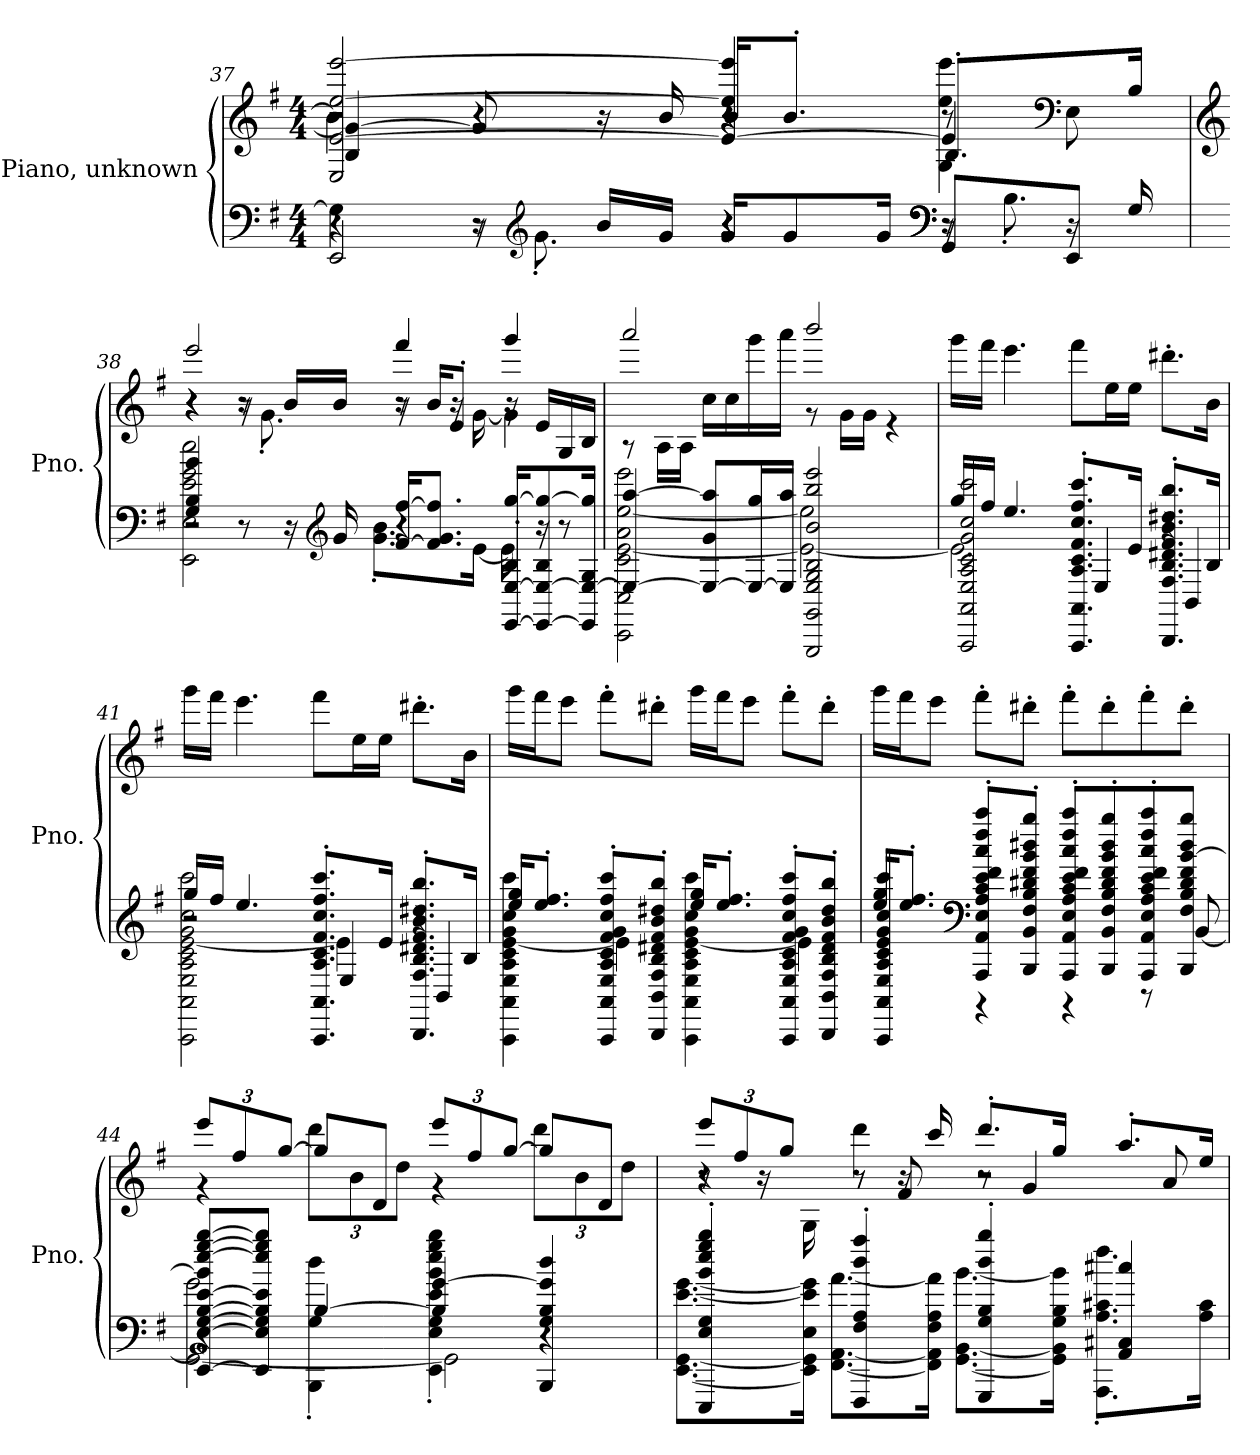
**kern	**kern
*part1	*part1
*staff2	*staff1
*I"Piano, unknown	*
*I'Pno.	*
*clefF4	*clefG2
*k[f#]	*k[f#]
*M4/4	*M4/4
=37	=37
*^	*^
*	*^	*	*^
*	*	*	*	*	*^
4r	4G\]	2EE/	2E/ [2e/ [2ee/ [2eee/	4b\]	4B/ 4g/_	2r
8r	16r	.	.	4r	8g/]	.
*clefG2	*	*	*	*	*	*
.	8.g'\	.	.	.	.	.
16b/LL	.	.	.	.	16r	.
16g/JJ	.	.	.	.	16b/	.
16g/KL	4r	4r	4e/_ 4ee/] 4eee/]	4r	16b/KL	4r
8g/	.	.	.	.	8.b'/J	.
16g/Jk	.	.	.	.	.	.
*clefF4	*	*	*	*	*	*
8r	16r	8GG/L	4e/]	4G\ 4ee\ 4eee\	8.B'/L	8r
.	8.B'\	.	.	.	.	.
*	*	*	*clefF4	*	*	*
16r	.	8EE/J	.	.	.	8E\
16G/	.	.	.	.	16B/Jk	.
*	*	*	*v	*v	*v	*v
!!LO:LB:g=z
=38	=38	=38	=38
*	*	*	*clefG2
*	*	*	*^
*	*	*	*	*^
4G/ 4B/ 4b/	2EE\ 2E\ 2e\ 2g\ 2ee\	2r	2eee/	4r	4r
8r	.	.	.	16r	8r
.	.	.	.	8.g'\	.
16r	.	.	.	.	16b/LL
*clefG2	*	*	*	*	*
16g/	.	.	.	.	16b/JJ
[16f#/ [16ff#/KL	8.g\' 8.b\'L	4r	4fff#/	8r	16r
8.f#/] 8.g/ 8.ff#/]J	.	.	.	.	16b/KL
.	.	.	.	16r	8e'/J
.	[16e\Jk	.	.	[16g\	.
[16EE/ [16E/ [16gg/KL	16e\]	4B'/	4ggg/	4g\]	16r
8EE/_ 8E/_ 8B/ 8gg/_	16r	.	.	.	16e/LL
.	8r	.	.	.	16G/
16EE/] 16E/_ 16G/ 16gg/]Jk	.	.	.	.	16B/JJ
*	*v	*v	*	*	*
*	*	*	*v	*v
=39	=39	=39	=39
4E/_ [4aa/	2CC\ 2C\ 2c\ [2e\ 2a\ [2ee\ 2eee\	2aaa/	8r
.	.	.	16A\LL
.	.	.	16A\JJ
8E/_ 8g/ 8aa/]L	.	.	16cc\LL
.	.	.	16cc\
16E/_ 16gg/L	.	.	16ggg\
16E/] 16aa/JJ	.	.	16aaa\JJ
2GGG/ 2GG/ 2E/ 2G/ 2B/ 2b/ 2bb/ 2eee/	2e\_ 2ee\]	2bbb/	8r
.	.	.	16g\LL
.	.	.	16g\JJ
.	.	.	4r
*	*	*v	*v
=40	=40	=40
*	*^	*
16gg/LL	2.e\]	2AAA/ 2AA/ 2E/ 2A/ 2c/ 2g/ 2cc/ 2ccc/	16ggg\LL
16ff#/JJ	.	.	16fff#\JJ
4.ee/	.	.	4.eee\
8.AAA/' 8.AA/' 8.A/' 8.c/' 8.f#/' 8.cc/' 8.ff#/' 8.ccc/'L	.	4E/	8fff#\L
.	.	.	16ee\L
16e/Jk	.	.	16ee\JJ
8.BBB/' 8.F#/' 8.B/' 8.d#X/' 8.f#/' 8.b/' 8.dd#X/' 8.bb/'L	4r	4BB/	8.ddd#X'\L
16B/Jk	.	.	16b\Jk
!!LO:PB:g=z
=41	=41	=41	=41
16gg/LL	2AAA\ 2AA\ 2E\ 2A\ 2c\ [2e\ 2g\ 2cc\ 2ccc\	2r	16ggg\LL
16ff#/JJ	.	.	16fff#\JJ
4.ee/	.	.	4.eee\
8.AAA/' 8.AA/' 8.A/' 8.c/' 8.f#/' 8.cc/' 8.ff#/' 8.ccc/'L	4e\]	4E/	8fff#\L
.	.	.	16ee\L
16e/Jk	.	.	16ee\JJ
8.BBB/' 8.F#/' 8.B/' 8.d#X/' 8.f#/' 8.b/' 8.dd#X/' 8.bb/'L	4r	4BB/	8.ddd#X'\L
16B/Jk	.	.	16b\Jk
*	*v	*v	*
=42	=42	=42
16ee/ 16gg/KL	4AAA\ 4AA\ 4E\ 4A\ 4c\ [4e\ 4g\ 4cc\ 4ccc\	16ggg\LL
8.ee/' 8.ff#/'J	.	16fff#\J
.	.	8eee\J
8AAA/' 8AA/' 8E/' 8A/' 8c/' 8f#/' 8g/' 8cc/' 8ff#/' 8ccc/'L	4e\]	8fff#'\L
8BBB/' 8BB/' 8F#/' 8B/' 8d#X/' 8f#/' 8b/' 8dd#X/' 8bb/'J	.	8ddd#X'\J
16ee/ 16gg/KL	4AAA\ 4AA\ 4E\ 4A\ 4c\ [4e\ 4g\ 4cc\ 4ccc\	16ggg\LL
8.ee/' 8.ff#/'J	.	16fff#\J
.	.	8eee\J
8AAA/' 8AA/' 8E/' 8A/' 8c/' 8f#/' 8g/' 8cc/' 8ff#/' 8ccc/'L	4e\]	8fff#'\L
8BBB/' 8BB/' 8F#/' 8B/' 8d#/' 8f#/' 8b/' 8dd#/' 8bb/'J	.	8ddd#'\J
!!LO:LB:g=z
=43	=43	=43
16ee/ 16gg/KL	4AAA/ 4AA/ 4E/ 4A/ 4c/ 4e/ 4g/ 4cc/ 4ccc/	16ggg\LL
8.ee/' 8.ff#/'J	.	16fff#\J
.	.	8eee\J
*clefF4	*	*
8AAA/' 8AA/' 8E/' 8A/' 8c/' 8e/' 8f#/' 8cc/' 8ff#/' 8ccc/'L	4r	8fff#'\L
8BBB/' 8BB/' 8F#/' 8B/' 8d#X/' 8f#/' 8b/' 8dd#X/' 8bb/'J	.	8ddd#X'\J
8AAA/' 8AA/' 8E/' 8A/' 8c/' 8e/' 8f#/' 8cc/' 8ff#/' 8ccc/'L	4r	8fff#'\L
8BBB/' 8BB/' 8F#/' 8B/' 8d#/' 8f#/' 8b/' 8dd#/' 8bb/'	.	8ddd#'\
8AAA/' 8AA/' 8E/' 8A/' 8c/' 8e/' 8f#/' 8cc/' 8ff#/' 8ccc/'	8r	8fff#'\
8BBB/ 8F#/ 8B/ 8d#/ 8f#/ [8b/ 8dd#/ 8bb/J	[8BB/	8ddd#'\J
=44	=44	=44
*^	*^	*
*	*	*	*	*Xbrackettup
*	*	*	*	*^
[8EE/ [8E/ [8G/ [8B/ [8e/ 8b/] [8ee/ [8gg/ [8bb/L	4r	1BB]	[2GG\ 2g\	12eee/L	4r
.	.	.	.	12ff#/	.
8EE/] 8E/] 8G/] 8B/] 8e/] 8ee/] 8gg/] 8bb/]J	.	.	.	.	.
.	.	.	.	[12gg/J	.
[4B/	4BBB\' 4G\' 4dd\'	.	.	8gg/L]	12ddd\L
.	.	.	.	.	12b\
.	.	.	.	8d/J	.
.	.	.	.	.	12dd\J
4B/] [4g/	4EE\' 4E\' 4G\' 4e\' 4b\' 4ee\' 4gg\' 4bb\'	.	2GG\]	12eee/L	4r
.	.	.	.	12ff#/	.
.	.	.	.	[12gg/J	.
4BBB/ 4G/ 4B/ 4g/] 4dd/	4r	.	.	8gg/L]	12ddd\L
.	.	.	.	.	12b\
.	.	.	.	8d/J	.
.	.	.	.	.	12dd\J
*	*v	*v	*v	*	*
!!LO:LB:g=z
=45	=45	=45	=45
*	*	*	*^
4EEE/' 4E/' 4G/' 4b/' 4ee/' 4gg/' 4bb/'	[8.EE\ [8.GG\ [8.e\ [8.g\L	12eee/L	8r	4r
.	.	12ff#/	.	.
.	.	.	16r	.
.	.	12gg/J	.	.
.	16EE\] 16GG\] 16E\ 16e\] 16g\]Jk	.	16G\	.
4FFF#/' 4F#/' 4A/' 4dd/' 4aa/'	[8.FF#\ [8.AA\ [8.a\L	8r	4ddd\	8r
.	.	16r	.	8f#/
.	16FF#\] 16AA\] 16F#\ 16A\ 16a\]Jk	16ccc/	.	.
4GGG/' 4G/' 4B/' 4dd/' 4bb/'	[8.GG\ [8.BB\ [8.b\L	8.ddd'/L	2r	8r
.	.	.	.	4g/
.	16GG\] 16BB\] 16G\ 16B\ 16b\]Jk	16gg/Jk	.	.
4AA/ 4C#X/ 4cc#X/	8.AAA\' 8.A\' 8.c#X\' 8.ff#\'L	8.aa'/L	.	.
.	.	.	.	8a/
.	16A\ 16c#\Jk	16ee/Jk	.	.
*v	*v	*	*	*
*	*v	*v	*v
=	=
*-	*-
